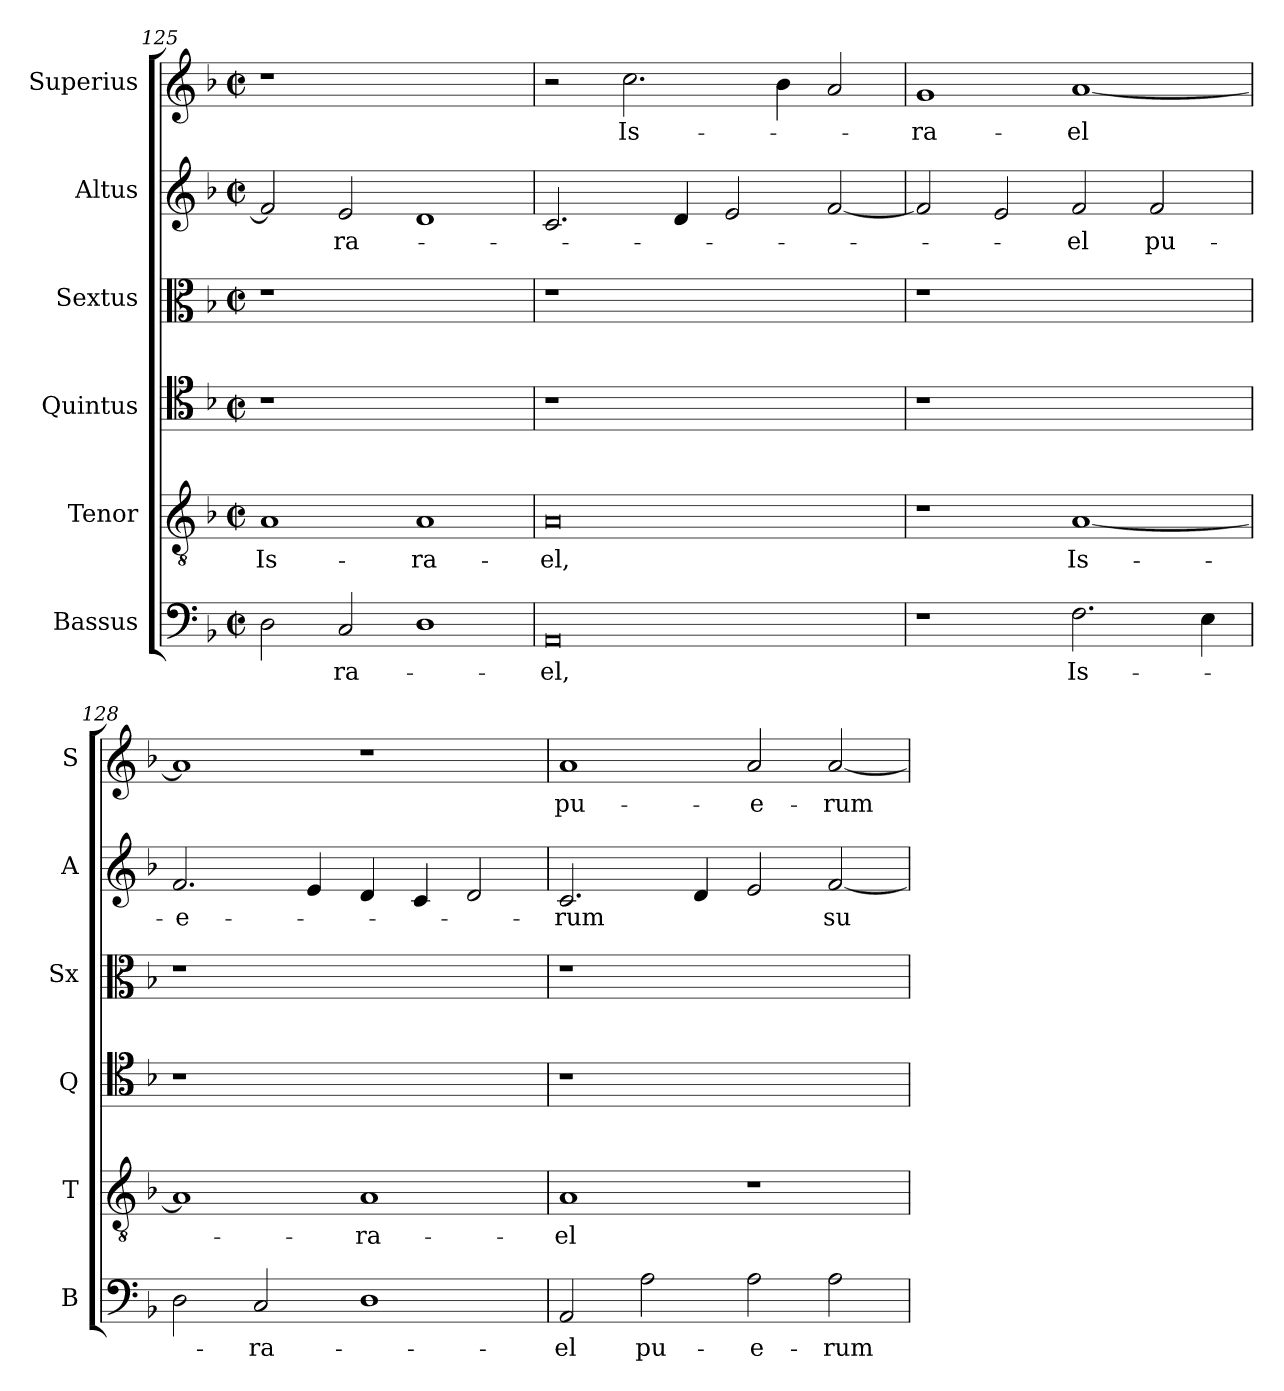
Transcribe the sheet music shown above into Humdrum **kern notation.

**kern	**text	**kern	**text	**kern	**kern	**kern	**text	**kern	**text
*part6	*part6	*part5	*part5	*part4	*part3	*part2	*part2	*part1	*part1
*staff6	*staff6	*staff5	*staff5	*staff4	*staff3	*staff2	*staff2	*staff1	*staff1
*I"Bassus	*	*I"Tenor	*	*I"Quintus	*I"Sextus	*I"Altus	*	*I"Superius	*
*I'B	*	*I'T	*	*I'Q	*I'Sx	*I'A	*	*I'S	*
*clefF4	*	*clefGv2	*	*clefC4	*clefC3	*clefG2	*	*clefG2	*
*k[b-]	*	*k[b-]	*	*k[b-]	*k[b-]	*k[b-]	*	*k[b-]	*
*F:	*	*F:	*	*F:	*F:	*F:	*	*F:	*
*M2/2	*	*M2/2	*	*M2/2	*M2/2	*M2/2	*	*M2/2	*
*met(c|)	*	*met(c|)	*	*met(c|)	*met(c|)	*met(c|)	*	*met(c|)	*
=125	=125	=125	=125	=125	=125	=125	=125	=125	=125
!	!	!	!LO:LY:b	!	!	!	!	!	!
2D\	.	1A	Is-	1r	1r	2f/]	.	1r	.
!	!LO:LY:b	!	!	!	!	!	!	!	!
!	!	!	!	!	!	!	!LO:LY:b	!	!
2C/	-ra-	.	.	.	.	2e/	-ra-	.	.
!	!	!	!LO:LY:b	!	!	!	!	!	!
1D	.	1A	-ra-	1ryy	1ryy	1d	.	1ryy	.
=126	=126	=126	=126	=126	=126	=126	=126	=126	=126
!	!LO:LY:b	!	!	!	!	!	!	!	!
!	!	!	!LO:LY:b	!	!	!	!	!	!
0AA	-el,	0A	-el,	1r	1r	2.c/	.	2r	.
!	!	!	!	!	!	!	!	!	!LO:LY:b
.	.	.	.	.	.	.	.	2.cc\	Is-
.	.	.	.	.	.	4d/	.	.	.
.	.	.	.	1ryy	1ryy	2e/	.	.	.
.	.	.	.	.	.	.	.	4b-\	.
.	.	.	.	.	.	[2f/	.	2a/	.
=127	=127	=127	=127	=127	=127	=127	=127	=127	=127
!	!	!	!	!	!	!	!	!	!LO:LY:b
1r	.	1r	.	1r	1r	2f/]	.	1g	-ra-
.	.	.	.	.	.	2e/	.	.	.
!	!LO:LY:b	!	!	!	!	!	!	!	!
!	!	!	!LO:LY:b	!	!	!	!	!	!
!	!	!	!	!	!	!	!LO:LY:b	!	!
!	!	!	!	!	!	!	!	!	!LO:LY:b
2.F\	Is-	[1A	Is-	1ryy	1ryy	2f/	-el	[1a	-el
!	!	!	!	!	!	!	!LO:LY:b	!	!
.	.	.	.	.	.	2f/	pu-	.	.
4E\	.	.	.	.	.	.	.	.	.
=128	=128	=128	=128	=128	=128	=128	=128	=128	=128
!	!	!	!	!	!	!	!LO:LY:b	!	!
2D\	.	1A]	.	1r	1r	2.f/	-e-	1a]	.
!	!LO:LY:b	!	!	!	!	!	!	!	!
2C/	-ra-	.	.	.	.	.	.	.	.
.	.	.	.	.	.	4e/	.	.	.
!	!	!	!LO:LY:b	!	!	!	!	!	!
1D	.	1A	-ra-	1ryy	1ryy	4d/	.	1r	.
.	.	.	.	.	.	4c/	.	.	.
.	.	.	.	.	.	2d/	.	.	.
!!LO:LB:g=z
=129	=129	=129	=129	=129	=129	=129	=129	=129	=129
!	!LO:LY:b	!	!	!	!	!	!	!	!
!	!	!	!LO:LY:b	!	!	!	!	!	!
!	!	!	!	!	!	!	!LO:LY:b	!	!
!	!	!	!	!	!	!	!	!	!LO:LY:b
2AA/	-el	1A	-el	1r	1r	2.c/	-rum	1a	pu-
!	!LO:LY:b	!	!	!	!	!	!	!	!
2A\	pu-	.	.	.	.	.	.	.	.
.	.	.	.	.	.	4d/	.	.	.
!	!LO:LY:b	!	!	!	!	!	!	!	!
!	!	!	!	!	!	!	!	!	!LO:LY:b
2A\	-e-	1r	.	1ryy	1ryy	2e/	.	2a/	-e-
!	!LO:LY:b	!	!	!	!	!	!	!	!
!	!	!	!	!	!	!	!LO:LY:b	!	!
!	!	!	!	!	!	!	!	!	!LO:LY:b
2A\	-rum	.	.	.	.	[2f/	su-	[2a/	-rum
=	=	=	=	=	=	=	=	=	=
*-	*-	*-	*-	*-	*-	*-	*-	*-	*-
